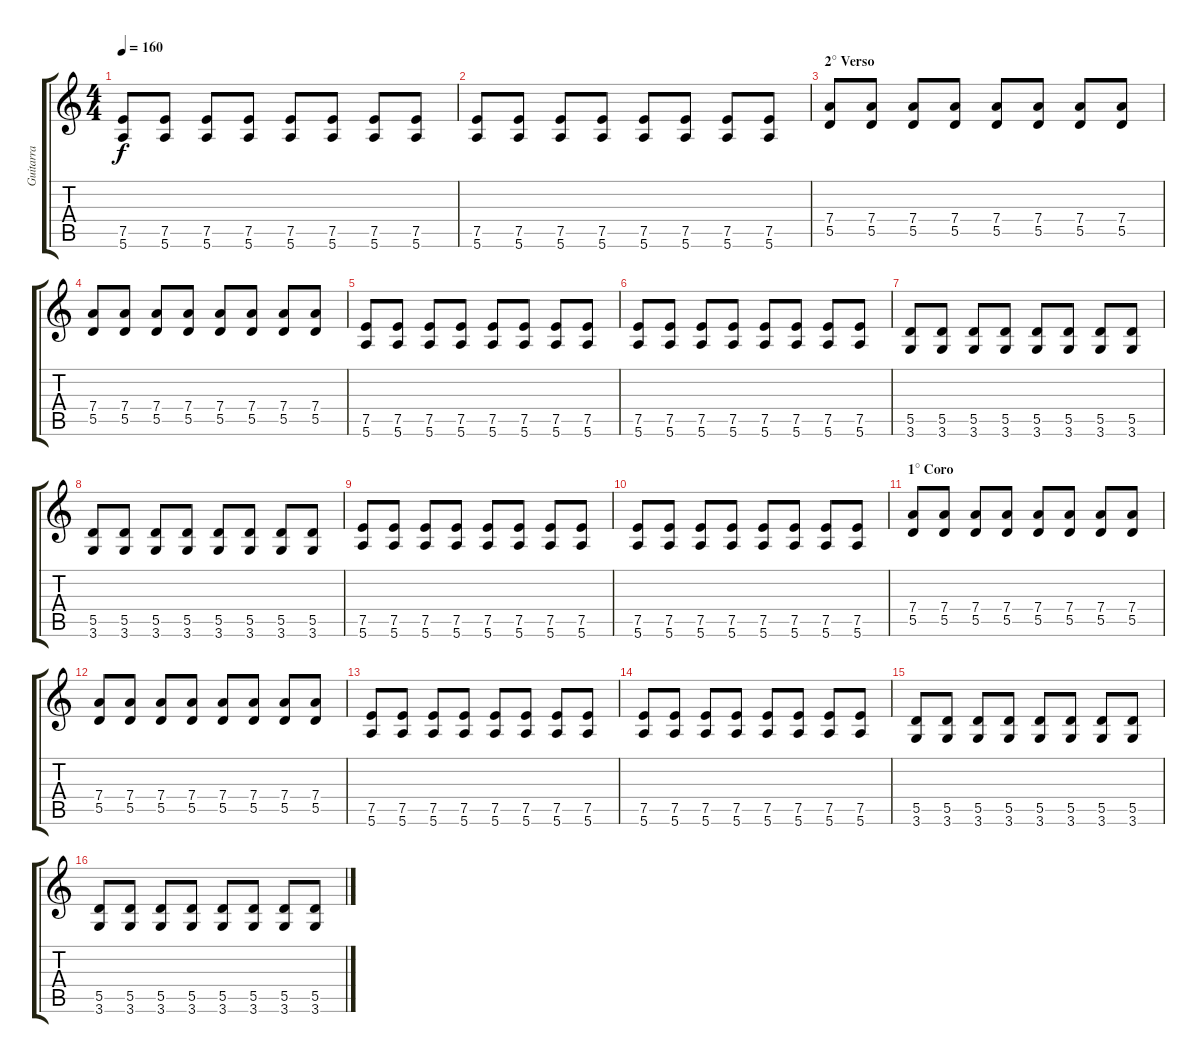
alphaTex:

\track ("Guitarra" "Guitarra") {instrument overdrivenguitar}
\staff {score tabs}
\tuning (E4 B3 G3 D3 A2 E2) {hide}
\ts (4 4)
\tempo 160
\clef g2
\ks c
(7.5 5.6).8{dy f} (7.5 5.6).8 (7.5 5.6).8 (7.5 5.6).8 (7.5 5.6).8 (7.5 5.6).8 (7.5 5.6).8 (7.5 5.6).8 |
(7.5 5.6).8 (7.5 5.6).8 (7.5 5.6).8 (7.5 5.6).8 (7.5 5.6).8 (7.5 5.6).8 (7.5 5.6).8 (7.5 5.6).8 |
\section ("" "2° Verso")
(7.4 5.5).8 (7.4 5.5).8 (7.4 5.5).8 (7.4 5.5).8 (7.4 5.5).8 (7.4 5.5).8 (7.4 5.5).8 (7.4 5.5).8 |
(7.4 5.5).8 (7.4 5.5).8 (7.4 5.5).8 (7.4 5.5).8 (7.4 5.5).8 (7.4 5.5).8 (7.4 5.5).8 (7.4 5.5).8 |
(7.5 5.6).8 (7.5 5.6).8 (7.5 5.6).8 (7.5 5.6).8 (7.5 5.6).8 (7.5 5.6).8 (7.5 5.6).8 (7.5 5.6).8 |
(7.5 5.6).8 (7.5 5.6).8 (7.5 5.6).8 (7.5 5.6).8 (7.5 5.6).8 (7.5 5.6).8 (7.5 5.6).8 (7.5 5.6).8 |
(5.5 3.6).8 (5.5 3.6).8 (5.5 3.6).8 (5.5 3.6).8 (5.5 3.6).8 (5.5 3.6).8 (5.5 3.6).8 (5.5 3.6).8 |
(5.5 3.6).8 (5.5 3.6).8 (5.5 3.6).8 (5.5 3.6).8 (5.5 3.6).8 (5.5 3.6).8 (5.5 3.6).8 (5.5 3.6).8 |
(7.5 5.6).8 (7.5 5.6).8 (7.5 5.6).8 (7.5 5.6).8 (7.5 5.6).8 (7.5 5.6).8 (7.5 5.6).8 (7.5 5.6).8 |
(7.5 5.6).8 (7.5 5.6).8 (7.5 5.6).8 (7.5 5.6).8 (7.5 5.6).8 (7.5 5.6).8 (7.5 5.6).8 (7.5 5.6).8 |
\section ("" "1° Coro")
(7.4 5.5).8 (7.4 5.5).8 (7.4 5.5).8 (7.4 5.5).8 (7.4 5.5).8 (7.4 5.5).8 (7.4 5.5).8 (7.4 5.5).8 |
(7.4 5.5).8 (7.4 5.5).8 (7.4 5.5).8 (7.4 5.5).8 (7.4 5.5).8 (7.4 5.5).8 (7.4 5.5).8 (7.4 5.5).8 |
(7.5 5.6).8 (7.5 5.6).8 (7.5 5.6).8 (7.5 5.6).8 (7.5 5.6).8 (7.5 5.6).8 (7.5 5.6).8 (7.5 5.6).8 |
(7.5 5.6).8 (7.5 5.6).8 (7.5 5.6).8 (7.5 5.6).8 (7.5 5.6).8 (7.5 5.6).8 (7.5 5.6).8 (7.5 5.6).8 |
(5.5 3.6).8 (5.5 3.6).8 (5.5 3.6).8 (5.5 3.6).8 (5.5 3.6).8 (5.5 3.6).8 (5.5 3.6).8 (5.5 3.6).8 |
(5.5 3.6).8 (5.5 3.6).8 (5.5 3.6).8 (5.5 3.6).8 (5.5 3.6).8 (5.5 3.6).8 (5.5 3.6).8 (5.5 3.6).8
